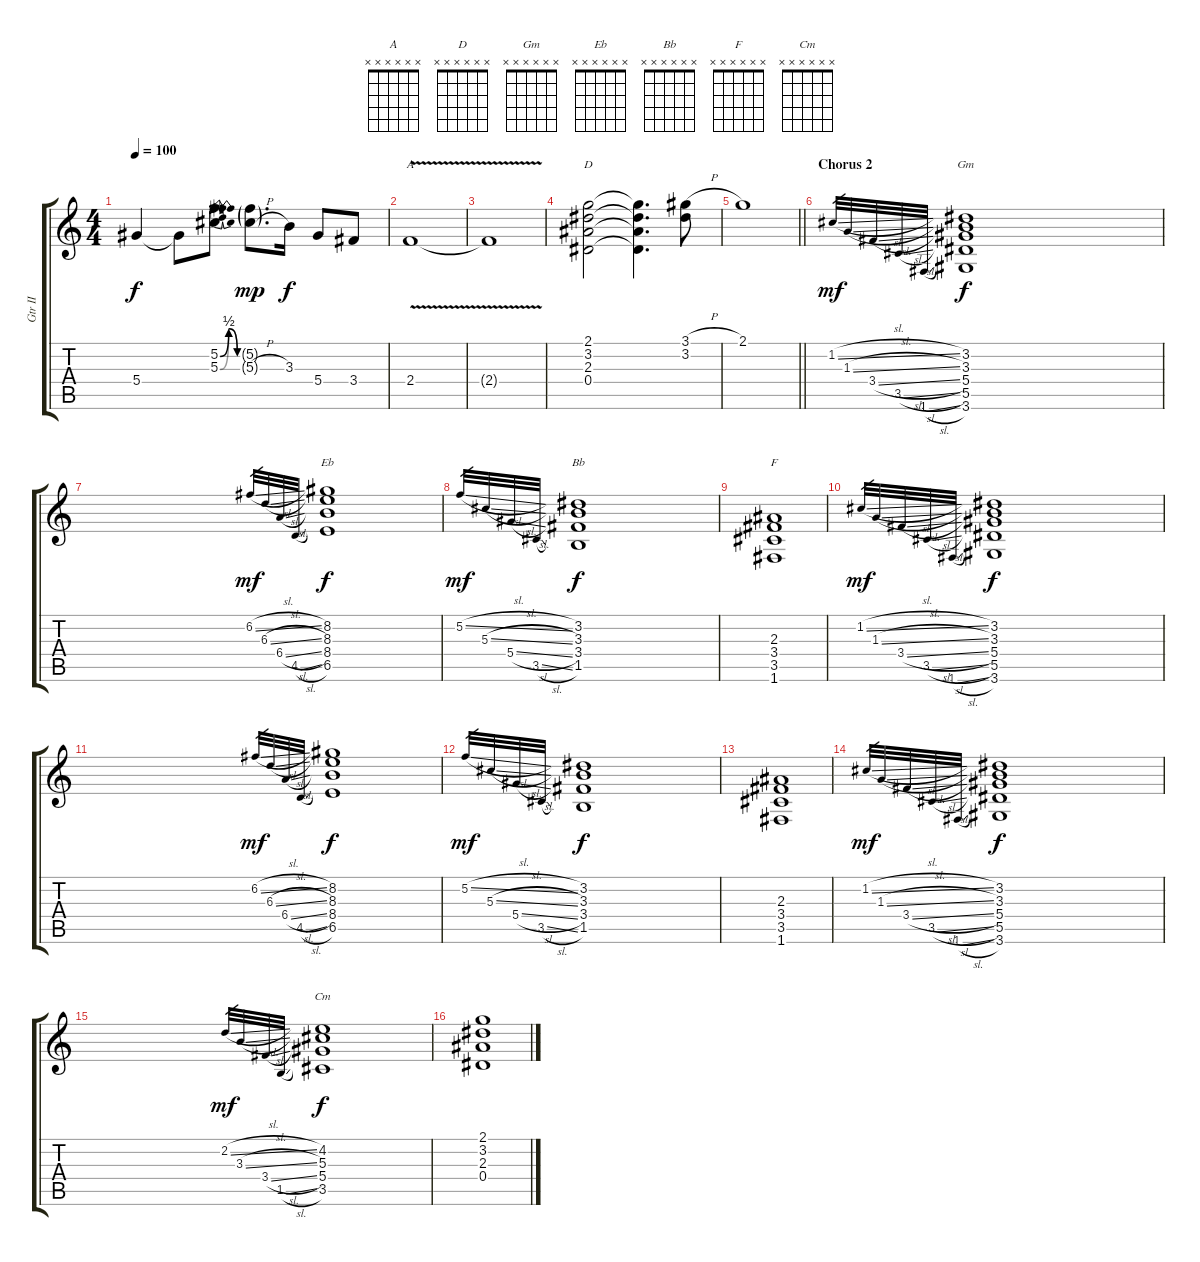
\track ("Gtr II" "Gtr II") {instrument overdrivenguitar}
\staff {score tabs}
\tuning (F4 C4 Ab3 Eb3 Bb2 F2) {hide}
\chord ("A" x x x x x x)
\chord ("D" x x x x x x)
\chord ("Gm" x x x x x x)
\chord ("Eb" x x x x x x)
\chord ("Bb" x x x x x x)
\chord ("F" x x x x x x)
\chord ("Cm" x x x x x x)
\ts (4 4)
\tempo 100
\clef g2
\ks c
5.4{t}.4{dy f} 5.4{t}.8 (5.2{be (bendrelease 0 0 15 2 30 2 60 0)} 5.3{be (bendrelease 0 0 15 2 30 2 60 0)}).8 (5.2{g} 5.3{h g}).8{d dy mp} 3.3.16{dy f} 5.4.8 3.4.8 |
2.4{v}.1{ch "A"} |
2.4{t}.1 |
(2.1 3.2 2.3 0.4).2{ch "D"} (2.1{t} 3.2{t} 2.3{t} 0.4{t}).4{d} (3.1{h} 3.2).8 |
\barLineRight lightlight
2.1.1{volume 6} |
\section ("" "Chorus 2")
1.2{sl}.32{gr dy mf} 1.3{sl}.32{gr} 3.4{sl}.32{gr} 3.5{sl}.32{gr} 1.6{sl}.32{gr} (3.2 3.3 5.4 5.5 3.6).1{ch "Gm" dy f volume 11} |
6.2{sl}.32{gr dy mf} 6.3{sl}.32{gr} 6.4{sl}.32{gr} 4.5{sl}.32{gr} (8.2 8.3 8.4 6.5).1{ch "Eb" dy f} |
5.2{sl}.32{gr dy mf} 5.3{sl}.32{gr} 5.4{sl}.32{gr} 3.5{sl}.32{gr} (3.2 3.3 3.4 1.5).1{ch "Bb" dy f} |
(2.3 3.4 3.5 1.6).1{ch "F"} |
1.2{sl}.32{gr dy mf} 1.3{sl}.32{gr} 3.4{sl}.32{gr} 3.5{sl}.32{gr} 1.6{sl}.32{gr} (3.2 3.3 5.4 5.5 3.6).1{dy f} |
6.2{sl}.32{gr dy mf} 6.3{sl}.32{gr} 6.4{sl}.32{gr} 4.5{sl}.32{gr} (8.2 8.3 8.4 6.5).1{dy f} |
5.2{sl}.32{gr dy mf} 5.3{sl}.32{gr} 5.4{sl}.32{gr} 3.5{sl}.32{gr} (3.2 3.3 3.4 1.5).1{dy f} |
(2.3 3.4 3.5 1.6).1 |
1.2{sl}.32{gr dy mf} 1.3{sl}.32{gr} 3.4{sl}.32{gr} 3.5{sl}.32{gr} 1.6{sl}.32{gr} (3.2 3.3 5.4 5.5 3.6).1{dy f} |
2.2{sl}.32{gr dy mf} 3.3{sl}.32{gr} 3.4{sl}.32{gr} 1.5{sl}.32{gr} (4.2 5.3 5.4 3.5).1{ch "Cm" dy f} |
(2.1 3.2 2.3 0.4).1
